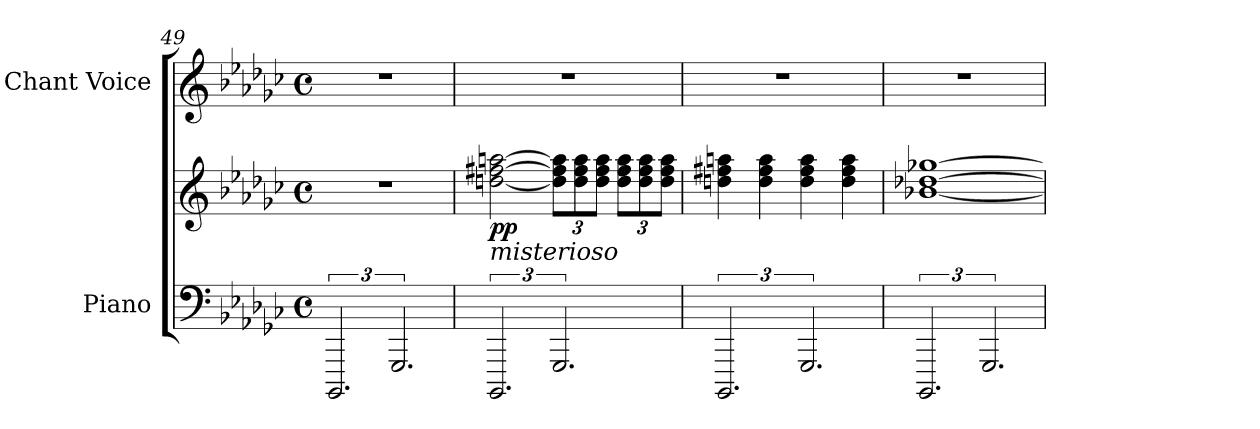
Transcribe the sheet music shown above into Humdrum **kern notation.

**kern	**kern	**dynam	**kern
*part2	*part2	*part2	*part1
*staff3	*staff2	*staff2/3	*staff1
*I"Piano	*	*	*I"Chant Voice
*I'Pno	*	*	*
*clefF4	*clefG2	*	*clefG2
*k[b-e-a-d-g-c-]	*k[b-e-a-d-g-c-]	*	*k[b-e-a-d-g-c-]
*M4/4	*M4/4	*	*M4/4
*met(c)	*met(c)	*	*met(c)
=49	=49	=49	=49
3.BBBB-	1r	.	1r
3.GGG-	.	.	.
=50	=50	=50	=50
!	!LO:TX:b:i:t=misterioso	!	!
!	!	!LO:DY:b	!
3.BBBB-	[2ddn\ [2ff#X\ [2aan\	pp	1r
3.GGG-	12dd\] 12ff#\] 12aa\]L	.	.
.	12dd\ 12ff#\ 12aa\	.	.
.	12dd\ 12ff#\ 12aa\J	.	.
.	12dd\ 12ff#\ 12aa\L	.	.
.	12dd\ 12ff#\ 12aa\	.	.
.	12dd\ 12ff#\ 12aa\J	.	.
=51	=51	=51	=51
3.BBBB-	4ddn\ 4ff#X\ 4aan\	.	1r
.	4dd\ 4ff#\ 4aa\	.	.
3.GGG-	4dd\ 4ff#\ 4aa\	.	.
.	4dd\ 4ff#\ 4aa\	.	.
=52	=52	=52	=52
3.BBBB-	[1b-X [1dd-X [1gg-X	.	1r
3.GGG-	.	.	.
=	=	=	=
*-	*-	*-	*-
